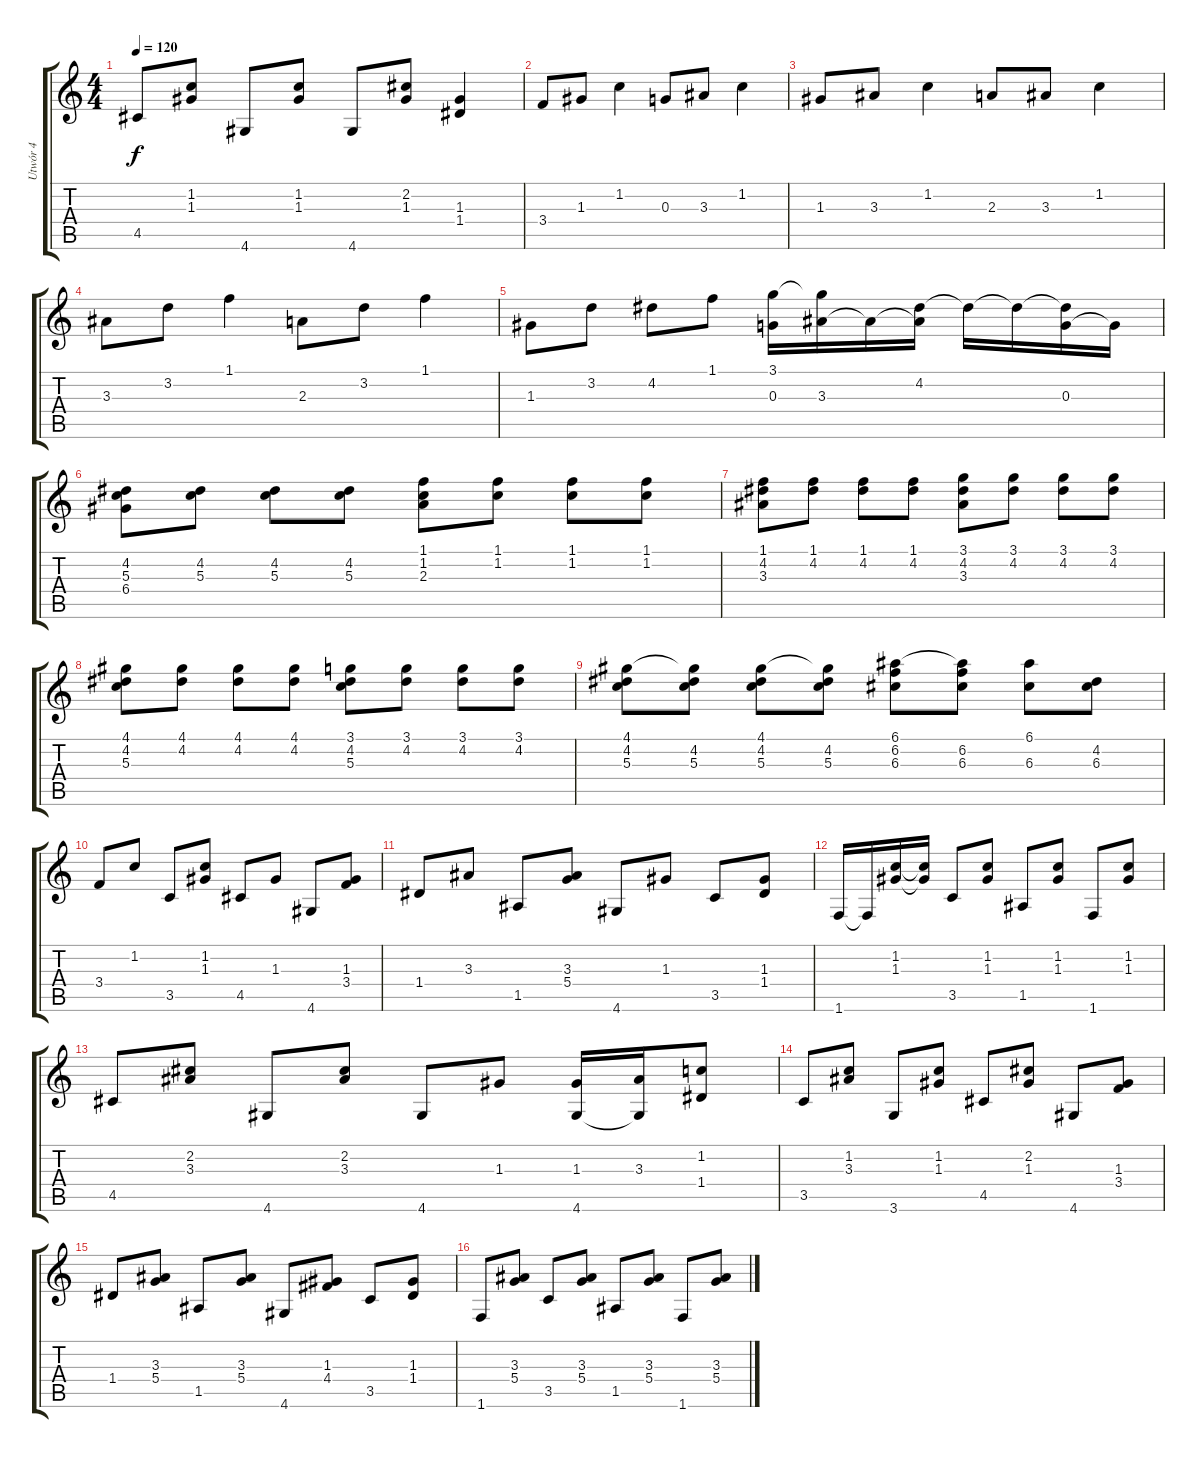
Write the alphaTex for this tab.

\track ("Utwór 4" "Utwór 4") {instrument acousticguitarsteel}
\staff {score tabs}
\tuning (E4 B3 G3 D3 A2 E2) {hide}
\ts (4 4)
\tempo 120
\clef g2
\ks c
4.5.8{dy f} (1.2 1.3).8 4.6.8 (1.2 1.3).8 4.6.8 (2.2 1.3).8 (1.3 1.4).4 |
3.4.8 1.3.8 1.2.4 0.3.8 3.3.8 1.2.4 |
1.3.8 3.3.8 1.2.4 2.3.8 3.3.8 1.2.4 |
3.3.8 3.2.8 1.1.4 2.3.8 3.2.8 1.1.4 |
1.3.8 3.2.8 4.2.8 1.1.8 (3.1 0.3).16 (3.1{t} 3.3).16 3.3{t}.16 (4.2 3.3{t}).16 4.2{t}.16 4.2{t}.16 (4.2{t} 0.3).16 0.3{t}.16 |
(4.2 5.3 6.4).8 (4.2 5.3).8 (4.2 5.3).8 (4.2 5.3).8 (1.1 1.2 2.3).8 (1.1 1.2).8 (1.1 1.2).8 (1.1 1.2).8 |
(1.1 4.2 3.3).8 (1.1 4.2).8 (1.1 4.2).8 (1.1 4.2).8 (3.1 4.2 3.3).8 (3.1 4.2).8 (3.1 4.2).8 (3.1 4.2).8 |
(4.1 4.2 5.3).8 (4.1 4.2).8 (4.1 4.2).8 (4.1 4.2).8 (3.1 4.2 5.3).8 (3.1 4.2).8 (3.1 4.2).8 (3.1 4.2).8 |
(4.1 4.2 5.3).8 (4.1{t} 4.2 5.3).8 (4.1 4.2 5.3).8 (4.1{t} 4.2 5.3).8 (6.1 6.2 6.3).8 (6.1{t} 6.2 6.3).8 (6.1 6.3).8 (4.2 6.3).8 |
3.4.8 1.2.8 3.5.8 (1.2 1.3).8 4.5.8 1.3.8 4.6.8 (1.3 3.4).8 |
1.4.8 3.3.8 1.5.8 (3.3 5.4).8 4.6.8 1.3.8 3.5.8 (1.3 1.4).8 |
1.6.16 1.6{t}.16 (1.2 1.3).16 (1.2{t} 1.3{t}).16 3.5.8 (1.2 1.3).8 1.5.8 (1.2 1.3).8 1.6.8 (1.2 1.3).8 |
4.5.8 (2.2 3.3).8 4.6.8 (2.2 3.3).8 4.6.8 1.3.8 (1.3 4.6).16 (3.3 4.6{t}).16 (1.2 1.4).8 |
3.5.8 (1.2 3.3).8 3.6.8 (1.2 1.3).8 4.5.8 (2.2 1.3).8 4.6.8 (1.3 3.4).8 |
1.4.8 (3.3 5.4).8 1.5.8 (3.3 5.4).8 4.6.8 (1.3 4.4).8 3.5.8 (1.3 1.4).8 |
1.6.8 (3.3 5.4).8 3.5.8 (3.3 5.4).8 1.5.8 (3.3 5.4).8 1.6.8 (3.3 5.4).8
